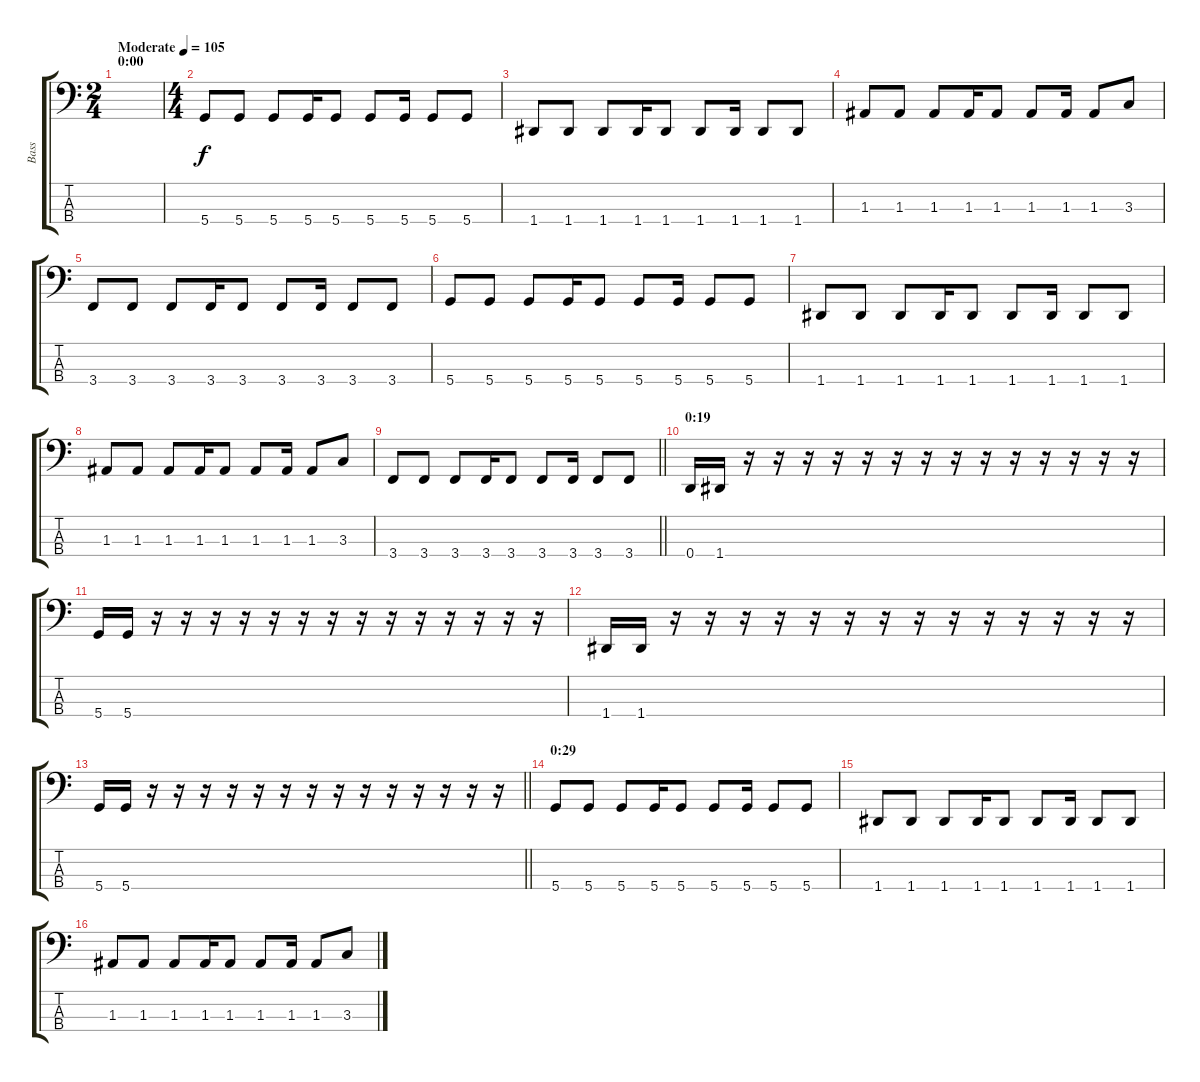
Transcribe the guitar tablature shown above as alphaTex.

\track ("Bass" "Bass") {instrument electricbassfinger}
\staff {score tabs}
\tuning (G2 D2 A1 D1) {hide}
\ts (2 4)
\section ("" "0:00")
\tempo (105 "Moderate")
\clef f4
\ks c
|
\ts (4 4)
5.4.8 5.4.8 5.4.8 5.4.16 5.4.8 5.4.8 5.4.16 5.4.8 5.4.8 |
1.4.8 1.4.8 1.4.8 1.4.16 1.4.8 1.4.8 1.4.16 1.4.8 1.4.8 |
1.3.8 1.3.8 1.3.8 1.3.16 1.3.8 1.3.8 1.3.16 1.3.8 3.3.8 |
3.4.8 3.4.8 3.4.8 3.4.16 3.4.8 3.4.8 3.4.16 3.4.8 3.4.8 |
5.4.8 5.4.8 5.4.8 5.4.16 5.4.8 5.4.8 5.4.16 5.4.8 5.4.8 |
1.4.8 1.4.8 1.4.8 1.4.16 1.4.8 1.4.8 1.4.16 1.4.8 1.4.8 |
1.3.8 1.3.8 1.3.8 1.3.16 1.3.8 1.3.8 1.3.16 1.3.8 3.3.8 |
\barLineRight lightlight
3.4.8 3.4.8 3.4.8 3.4.16 3.4.8 3.4.8 3.4.16 3.4.8 3.4.8 |
\section ("" "0:19")
0.4.16 1.4.16 r.16 r.16 r.16 r.16 r.16 r.16 r.16 r.16 r.16 r.16 r.16 r.16 r.16 r.16 |
5.4.16 5.4.16 r.16 r.16 r.16 r.16 r.16 r.16 r.16 r.16 r.16 r.16 r.16 r.16 r.16 r.16 |
1.4.16 1.4.16 r.16 r.16 r.16 r.16 r.16 r.16 r.16 r.16 r.16 r.16 r.16 r.16 r.16 r.16 |
\barLineRight lightlight
5.4.16 5.4.16 r.16 r.16 r.16 r.16 r.16 r.16 r.16 r.16 r.16 r.16 r.16 r.16 r.16 r.16 |
\section ("" "0:29")
5.4.8 5.4.8 5.4.8 5.4.16 5.4.8 5.4.8 5.4.16 5.4.8 5.4.8 |
1.4.8 1.4.8 1.4.8 1.4.16 1.4.8 1.4.8 1.4.16 1.4.8 1.4.8 |
1.3.8 1.3.8 1.3.8 1.3.16 1.3.8 1.3.8 1.3.16 1.3.8 3.3.8
